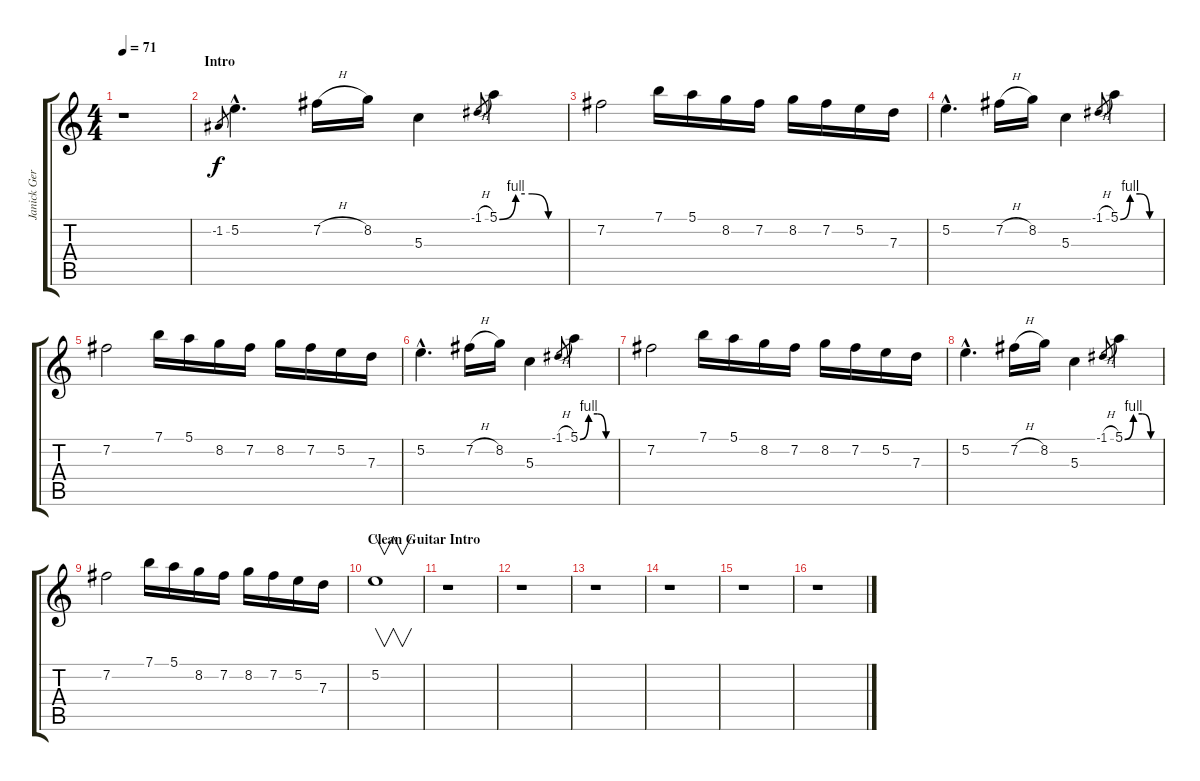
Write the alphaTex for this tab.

\track ("Janick Gers" "Janick Ger") {instrument distortionguitar}
\staff {score tabs}
\tuning (E4 B3 G3 D3 A2 E2) {hide}
\ts (4 4)
\tempo 71
\clef g2
\ks c
r.1{dy f instrument distortionguitar} |
\section ("" "Intro")
-1.2.8{gr} 5.2{hac}.4{d} 7.2{h}.16 8.2.16 5.3.4 -1.1{h}.8{gr} 5.1{be (custom 0 0 15 4 30 4 45 0 60 0)}.4 |
7.2.2 7.1.16 5.1.16 8.2.16 7.2.16 8.2.16 7.2.16 5.2.16 7.3.16 |
5.2{hac}.4{d} 7.2{h}.16 8.2.16 5.3.4 -1.1{h}.8{gr} 5.1{be (custom 0 0 15 4 30 4 45 0 60 0)}.4 |
7.2.2 7.1.16 5.1.16 8.2.16 7.2.16 8.2.16 7.2.16 5.2.16 7.3.16 |
5.2{hac}.4{d} 7.2{h}.16 8.2.16 5.3.4 -1.1{h}.8{gr} 5.1{be (custom 0 0 15 4 30 4 45 0 60 0)}.4 |
7.2.2 7.1.16 5.1.16 8.2.16 7.2.16 8.2.16 7.2.16 5.2.16 7.3.16 |
5.2{hac}.4{d} 7.2{h}.16 8.2.16 5.3.4 -1.1{h}.8{gr} 5.1{be (custom 0 0 15 4 30 4 45 0 60 0)}.4 |
7.2.2 7.1.16 5.1.16 8.2.16 7.2.16 8.2.16 7.2.16 5.2.16 7.3.16 |
\section ("" "Clean Guitar Intro")
5.2.1{v volume 0} |
r.1{volume 15} |
r.1 |
r.1 |
r.1 |
r.1 |
r.1
